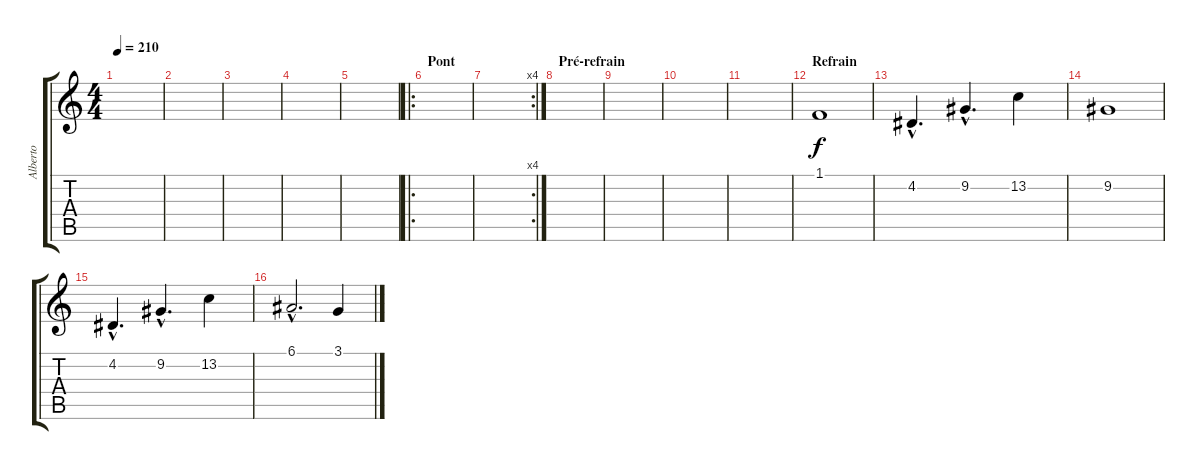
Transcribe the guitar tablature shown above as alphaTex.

\track ("Alberto" "Alberto") {instrument trumpet}
\staff {score tabs}
\tuning (E4 B3 G3 D3 A2 E2) {hide}
\ts (4 4)
\tempo 210
\clef g2
\ks c
|
|
|
|
|
\ro
\section ("" "Pont")
|
\rc 4
|
\section ("" "Pré-refrain")
|
|
|
|
\section ("" "Refrain")
1.1.1 |
4.2{hac}.4{d} 9.2{hac}.4{d} 13.2.4 |
9.2.1 |
4.2{hac}.4{d} 9.2{hac}.4{d} 13.2.4 |
6.1{hac}.2{d} 3.1.4
